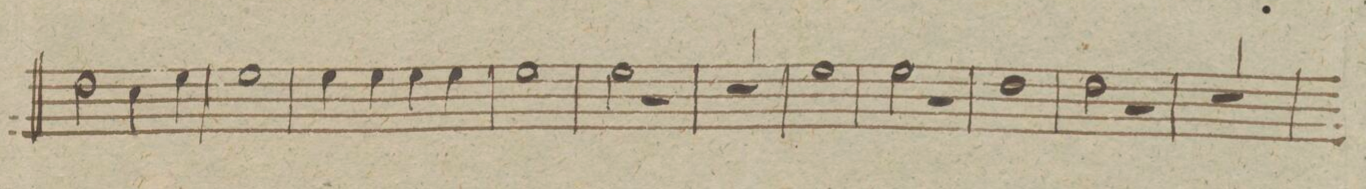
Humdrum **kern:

**kern	**dynam
*I"Clarino Primo in C.	*
*clefG2	*
*k[]	*
*met(c|)	*
*M2/2	*
2dd\	.
4cc\	.
4ee\	.
=24	=24
1ee\	.
=25	=25
4ee\	.
4ee\	.
4ee\	.
4ee\	.
=26	=26
1ee\	.
=27	=27
2ee\	.
2r	.
=28	=28
1r	.
=29	=29
1ee\	.
=30	=30
2ee\	.
2r	.
=31	=31
1dd\	.
=32	=32
2dd\	.
2r	.
=33	=33
1r	.
=34	=34
*-	*-
